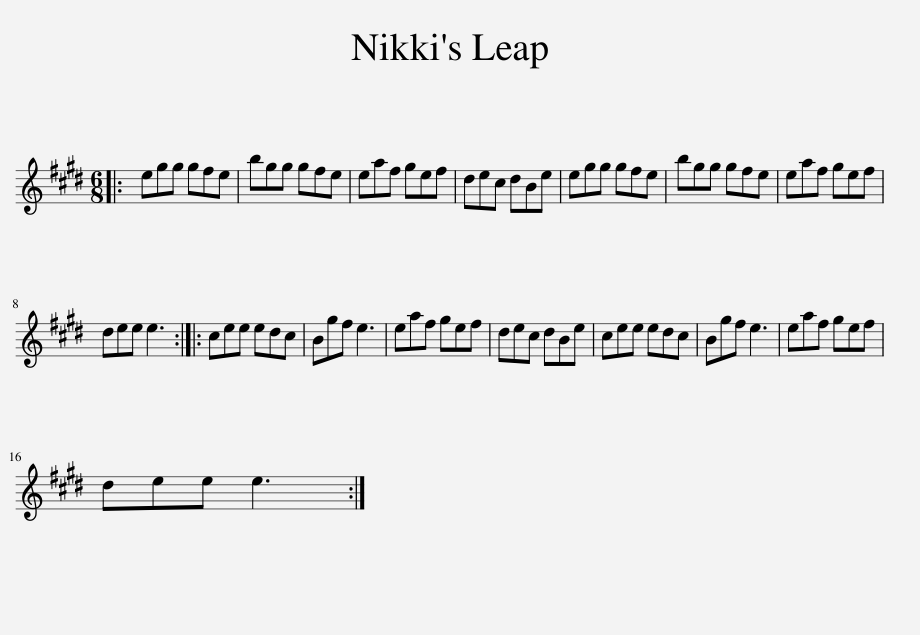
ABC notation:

X:1
L:1/8
M:6/8
I:linebreak $
K:E
V:1 treble
V:1
|: egg gfe | bgg gfe | eaf gef | dec dBe | egg gfe | %5
 bgg gfe | eaf gef |$ dee e3 :: cee edc | Bgf e3 | %10
 eaf gef | dec dBe | cee edc | Bgf e3 | eaf gef |$ %15
 dee e3 :| %16
